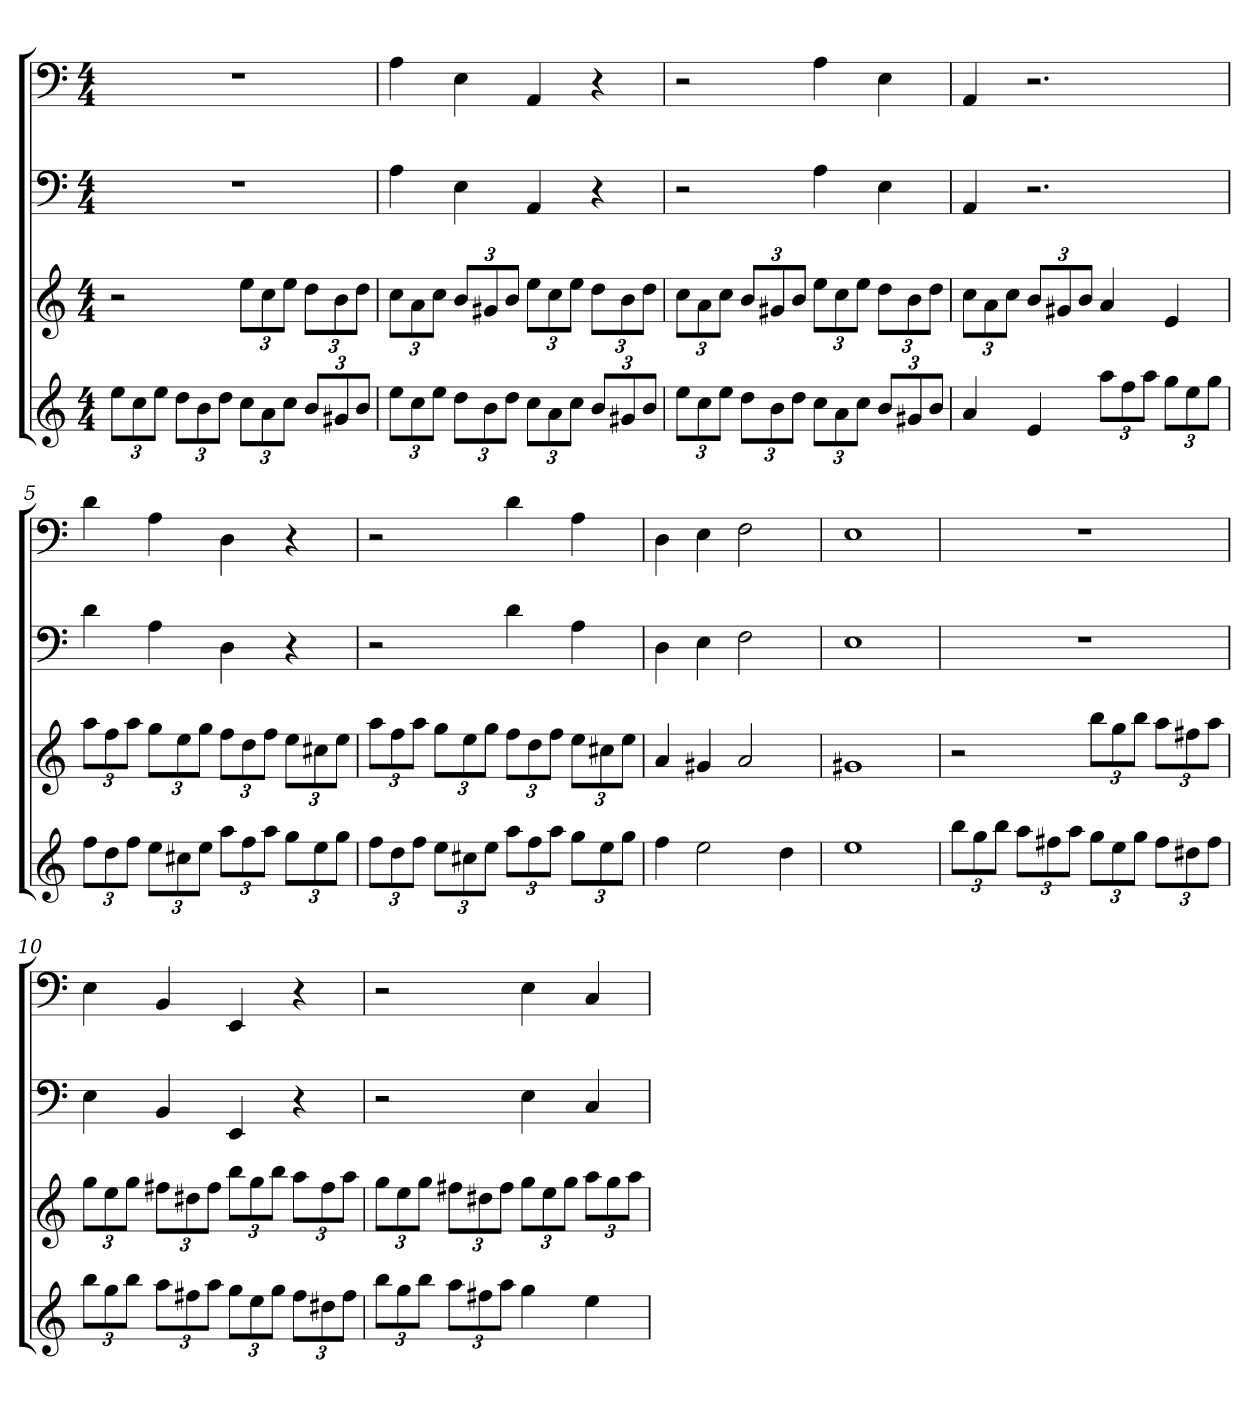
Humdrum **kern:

**kern	**kern	**kern	**kern
*part4	*part3	*part2	*part1
*staff4	*staff3	*staff2	*staff1
*k[]	*k[]	*k[]	*k[]
*a:	*a:	*a:	*a:
*M4/4	*M4/4	*M4/4	*M4/4
=1	=1	=1	=1
12eeL	2r	1r	1r
12cc	.	.	.
12eeJ	.	.	.
12ddL	.	.	.
12b	.	.	.
12ddJ	.	.	.
12ccL	12eeL	.	.
12a	12cc	.	.
12ccJ	12eeJ	.	.
12bL	12ddL	.	.
12g#X	12b	.	.
12bJ	12ddJ	.	.
=2	=2	=2	=2
12eeL	12ccL	4A	4A
12cc	12a	.	.
12eeJ	12ccJ	.	.
12ddL	12bL	4E	4E
12b	12g#X	.	.
12ddJ	12bJ	.	.
12ccL	12eeL	4AA	4AA
12a	12cc	.	.
12ccJ	12eeJ	.	.
12bL	12ddL	4r	4r
12g#X	12b	.	.
12bJ	12ddJ	.	.
=3	=3	=3	=3
12eeL	12ccL	2r	2r
12cc	12a	.	.
12eeJ	12ccJ	.	.
12ddL	12bL	.	.
12b	12g#X	.	.
12ddJ	12bJ	.	.
12ccL	12eeL	4A	4A
12a	12cc	.	.
12ccJ	12eeJ	.	.
12bL	12ddL	4E	4E
12g#X	12b	.	.
12bJ	12ddJ	.	.
=4	=4	=4	=4
4a	12ccL	4AA	4AA
.	12a	.	.
.	12ccJ	.	.
4e	12bL	2.r	2.r
.	12g#X	.	.
.	12bJ	.	.
12aaL	4a	.	.
12ff	.	.	.
12aaJ	.	.	.
12ggL	4e	.	.
12ee	.	.	.
12ggJ	.	.	.
=5	=5	=5	=5
12ffL	12aaL	4d	4d
12dd	12ff	.	.
12ffJ	12aaJ	.	.
12eeL	12ggL	4A	4A
12cc#X	12ee	.	.
12eeJ	12ggJ	.	.
12aaL	12ffL	4D	4D
12ff	12dd	.	.
12aaJ	12ffJ	.	.
12ggL	12eeL	4r	4r
12ee	12cc#X	.	.
12ggJ	12eeJ	.	.
=6	=6	=6	=6
12ffL	12aaL	2r	2r
12dd	12ff	.	.
12ffJ	12aaJ	.	.
12eeL	12ggL	.	.
12cc#X	12ee	.	.
12eeJ	12ggJ	.	.
12aaL	12ffL	4d	4d
12ff	12dd	.	.
12aaJ	12ffJ	.	.
12ggL	12eeL	4A	4A
12ee	12cc#X	.	.
12ggJ	12eeJ	.	.
=7	=7	=7	=7
4ff	4a	4D	4D
2ee	4g#X	4E	4E
.	2a	2F	2F
4dd	.	.	.
=8	=8	=8	=8
1ee	1g#X	1E	1E
=9	=9	=9	=9
12bbL	2r	1r	1r
12gg	.	.	.
12bbJ	.	.	.
12aaL	.	.	.
12ff#X	.	.	.
12aaJ	.	.	.
12ggL	12bbL	.	.
12ee	12gg	.	.
12ggJ	12bbJ	.	.
12ff#L	12aaL	.	.
12dd#X	12ff#X	.	.
12ff#J	12aaJ	.	.
=10	=10	=10	=10
12bbL	12ggL	4E	4E
12gg	12ee	.	.
12bbJ	12ggJ	.	.
12aaL	12ff#XL	4BB	4BB
12ff#X	12dd#X	.	.
12aaJ	12ff#J	.	.
12ggL	12bbL	4EE	4EE
12ee	12gg	.	.
12ggJ	12bbJ	.	.
12ff#L	12aaL	4r	4r
12dd#X	12ff#	.	.
12ff#J	12aaJ	.	.
=11	=11	=11	=11
12bbL	12ggL	2r	2r
12gg	12ee	.	.
12bbJ	12ggJ	.	.
12aaL	12ff#XL	.	.
12ff#X	12dd#X	.	.
12aaJ	12ff#J	.	.
4gg	12ggL	4E	4E
.	12ee	.	.
.	12ggJ	.	.
4ee	12aaL	4C	4C
.	12gg	.	.
.	12aaJ	.	.
=	=	=	=
*-	*-	*-	*-
